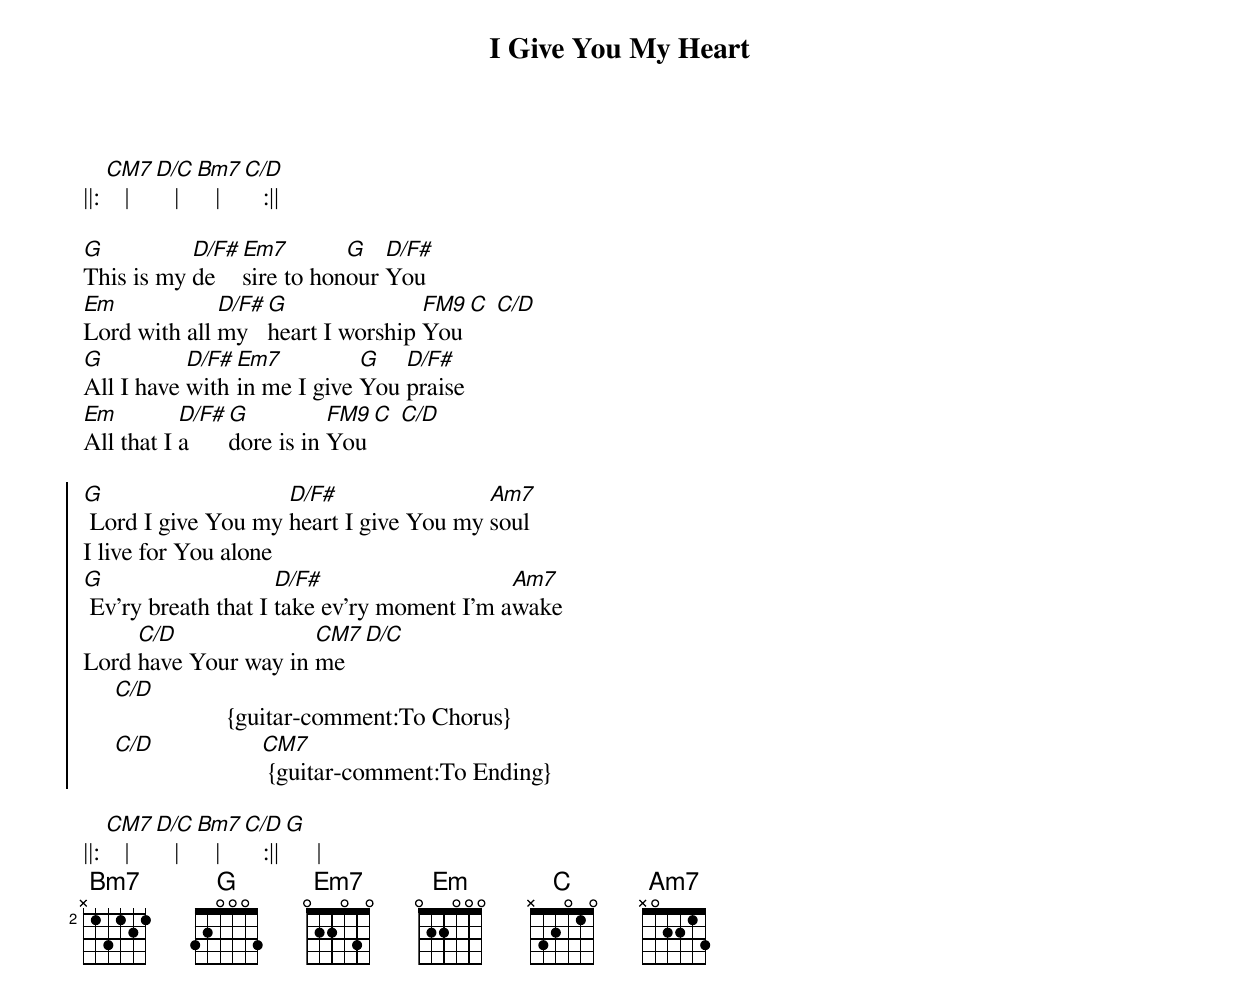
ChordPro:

{title: I Give You My Heart}
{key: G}
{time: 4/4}
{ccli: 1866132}
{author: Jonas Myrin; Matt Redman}
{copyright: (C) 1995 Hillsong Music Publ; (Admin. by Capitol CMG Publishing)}

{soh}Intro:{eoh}
||: [CM7]   | [D/C]   | [Bm7]   | [C/D]   :||

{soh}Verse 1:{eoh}
[G]This is my [D/F#]de[Em7]sire to hon[G]our [D/F#]You
[Em]Lord with all [D/F#]my [G]heart I worship [FM9]You [C] [C/D]
[G]All I have [D/F#]with[Em7]in me I give [G]You [D/F#]praise
[Em]All that I [D/F#]a[G]dore is in [FM9]You [C] [C/D]

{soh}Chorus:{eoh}
{start_of_chorus}
[G] Lord I give You my [D/F#]heart I give You my [Am7]soul
I live for You alone
[G] Ev'ry breath that I [D/F#]take ev'ry moment I'm a[Am7]wake
Lord [C/D]have Your way in [CM7]me [D/C]
     [C/D]                  {guitar-comment:To Chorus}
     [C/D]                 [CM7] {guitar-comment:To Ending}
{end_of_chorus}

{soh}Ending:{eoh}
||: [CM7]   | [D/C]   | [Bm7]   | [C/D]   :|| [G]     |
